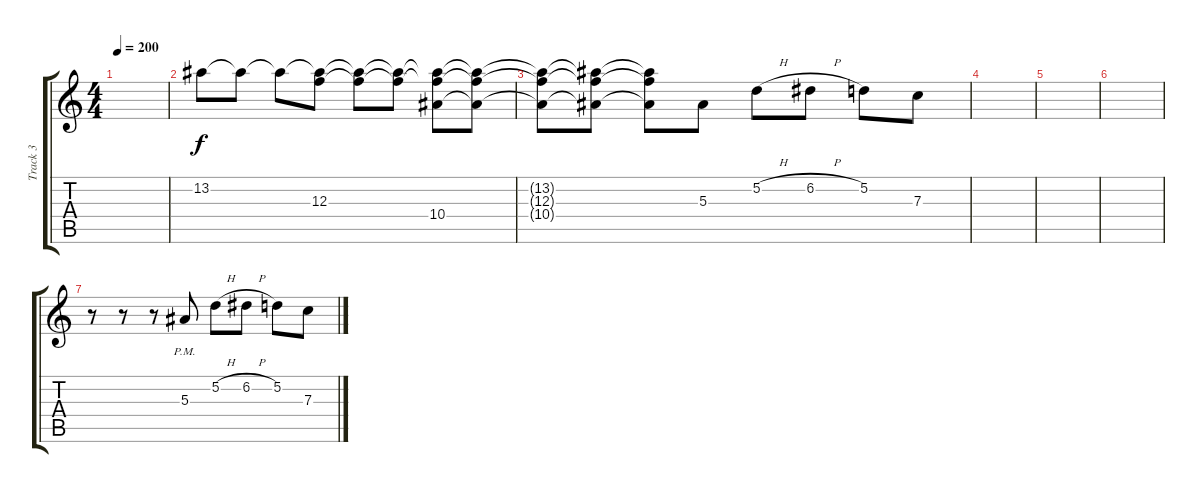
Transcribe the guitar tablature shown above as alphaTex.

\track ("Track 3" "Track 3") {instrument distortionguitar}
\staff {score tabs}
\tuning (D4 A3 F3 C3 G2 C2) {hide}
\ts (4 4)
\tempo 200
\clef g2
\ks c
|
13.2.8 13.2{t}.8 13.2{t}.8 (13.2{t} 12.3).8 (13.2{t} 12.3{t}).8 (13.2{t} 12.3{t}).8 (13.2{t} 12.3{t} 10.4).8 (13.2{t} 12.3{t} 10.4{t}).8 |
(13.2{t} 12.3{t} 10.4{t}).8 (13.2{t} 12.3{t} 10.4{t}).8 (13.2{t} 12.3{t} 10.4{t}).8 5.3.8 5.2{h}.8 6.2{h}.8 5.2.8 7.3.8 |
|
|
|
r.8 r.8 r.8 5.3{pm}.8 5.2{h}.8 6.2{h}.8 5.2.8 7.3.8
